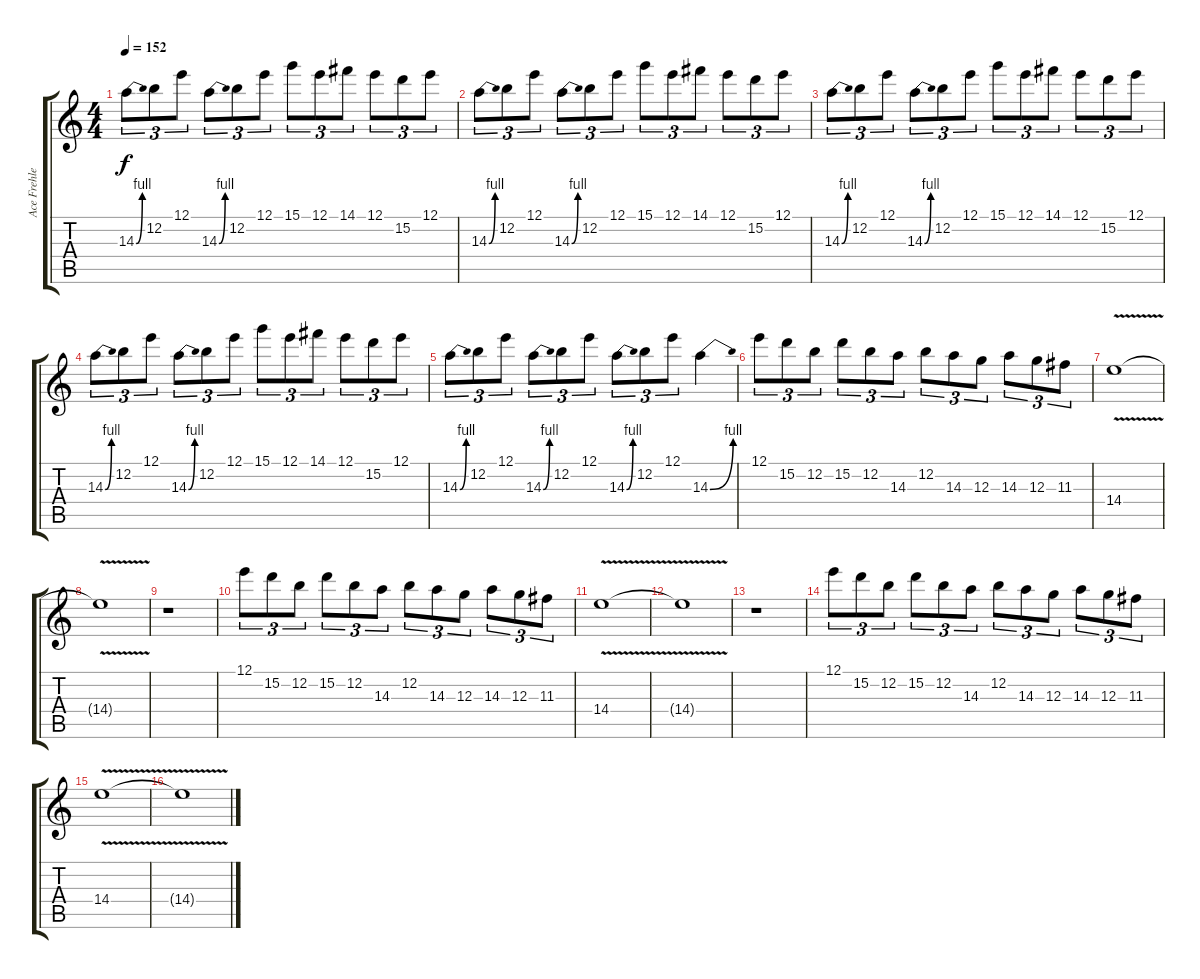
\track ("Ace Frehley" "Ace Frehle") {instrument overdrivenguitar}
\staff {score tabs}
\tuning (E4 B3 G3 D3 A2 E2) {hide}
\ts (4 4)
\tempo 152
\clef g2
\ks c
14.3{be (bend 0 0 60 4)}.8{tu (3 2) dy f} 12.2.8{tu (3 2)} 12.1.8{tu (3 2)} 14.3{be (bend 0 0 60 4)}.8{tu (3 2)} 12.2.8{tu (3 2)} 12.1.8{tu (3 2)} 15.1.8{tu (3 2)} 12.1.8{tu (3 2)} 14.1.8{tu (3 2)} 12.1.8{tu (3 2)} 15.2.8{tu (3 2)} 12.1.8{tu (3 2)} |
14.3{be (bend 0 0 60 4)}.8{tu (3 2)} 12.2.8{tu (3 2)} 12.1.8{tu (3 2)} 14.3{be (bend 0 0 60 4)}.8{tu (3 2)} 12.2.8{tu (3 2)} 12.1.8{tu (3 2)} 15.1.8{tu (3 2)} 12.1.8{tu (3 2)} 14.1.8{tu (3 2)} 12.1.8{tu (3 2)} 15.2.8{tu (3 2)} 12.1.8{tu (3 2)} |
14.3{be (bend 0 0 60 4)}.8{tu (3 2)} 12.2.8{tu (3 2)} 12.1.8{tu (3 2)} 14.3{be (bend 0 0 60 4)}.8{tu (3 2)} 12.2.8{tu (3 2)} 12.1.8{tu (3 2)} 15.1.8{tu (3 2)} 12.1.8{tu (3 2)} 14.1.8{tu (3 2)} 12.1.8{tu (3 2)} 15.2.8{tu (3 2)} 12.1.8{tu (3 2)} |
14.3{be (bend 0 0 60 4)}.8{tu (3 2)} 12.2.8{tu (3 2)} 12.1.8{tu (3 2)} 14.3{be (bend 0 0 60 4)}.8{tu (3 2)} 12.2.8{tu (3 2)} 12.1.8{tu (3 2)} 15.1.8{tu (3 2)} 12.1.8{tu (3 2)} 14.1.8{tu (3 2)} 12.1.8{tu (3 2)} 15.2.8{tu (3 2)} 12.1.8{tu (3 2)} |
14.3{be (bend 0 0 60 4)}.8{tu (3 2)} 12.2.8{tu (3 2)} 12.1.8{tu (3 2)} 14.3{be (bend 0 0 60 4)}.8{tu (3 2)} 12.2.8{tu (3 2)} 12.1.8{tu (3 2)} 14.3{be (bend 0 0 60 4)}.8{tu (3 2)} 12.2.8{tu (3 2)} 12.1.8{tu (3 2)} 14.3{be (bend 0 0 60 4)}.4 |
12.1.8{tu (3 2)} 15.2.8{tu (3 2)} 12.2.8{tu (3 2)} 15.2.8{tu (3 2)} 12.2.8{tu (3 2)} 14.3.8{tu (3 2)} 12.2.8{tu (3 2)} 14.3.8{tu (3 2)} 12.3.8{tu (3 2)} 14.3.8{tu (3 2)} 12.3.8{tu (3 2)} 11.3.8{tu (3 2)} |
14.4{v}.1 |
14.4{t}.1 |
r.1 |
12.1.8{tu (3 2)} 15.2.8{tu (3 2)} 12.2.8{tu (3 2)} 15.2.8{tu (3 2)} 12.2.8{tu (3 2)} 14.3.8{tu (3 2)} 12.2.8{tu (3 2)} 14.3.8{tu (3 2)} 12.3.8{tu (3 2)} 14.3.8{tu (3 2)} 12.3.8{tu (3 2)} 11.3.8{tu (3 2)} |
14.4{v}.1 |
14.4{t}.1 |
r.1 |
12.1.8{tu (3 2)} 15.2.8{tu (3 2)} 12.2.8{tu (3 2)} 15.2.8{tu (3 2)} 12.2.8{tu (3 2)} 14.3.8{tu (3 2)} 12.2.8{tu (3 2)} 14.3.8{tu (3 2)} 12.3.8{tu (3 2)} 14.3.8{tu (3 2)} 12.3.8{tu (3 2)} 11.3.8{tu (3 2)} |
14.4{v}.1 |
14.4{t}.1
